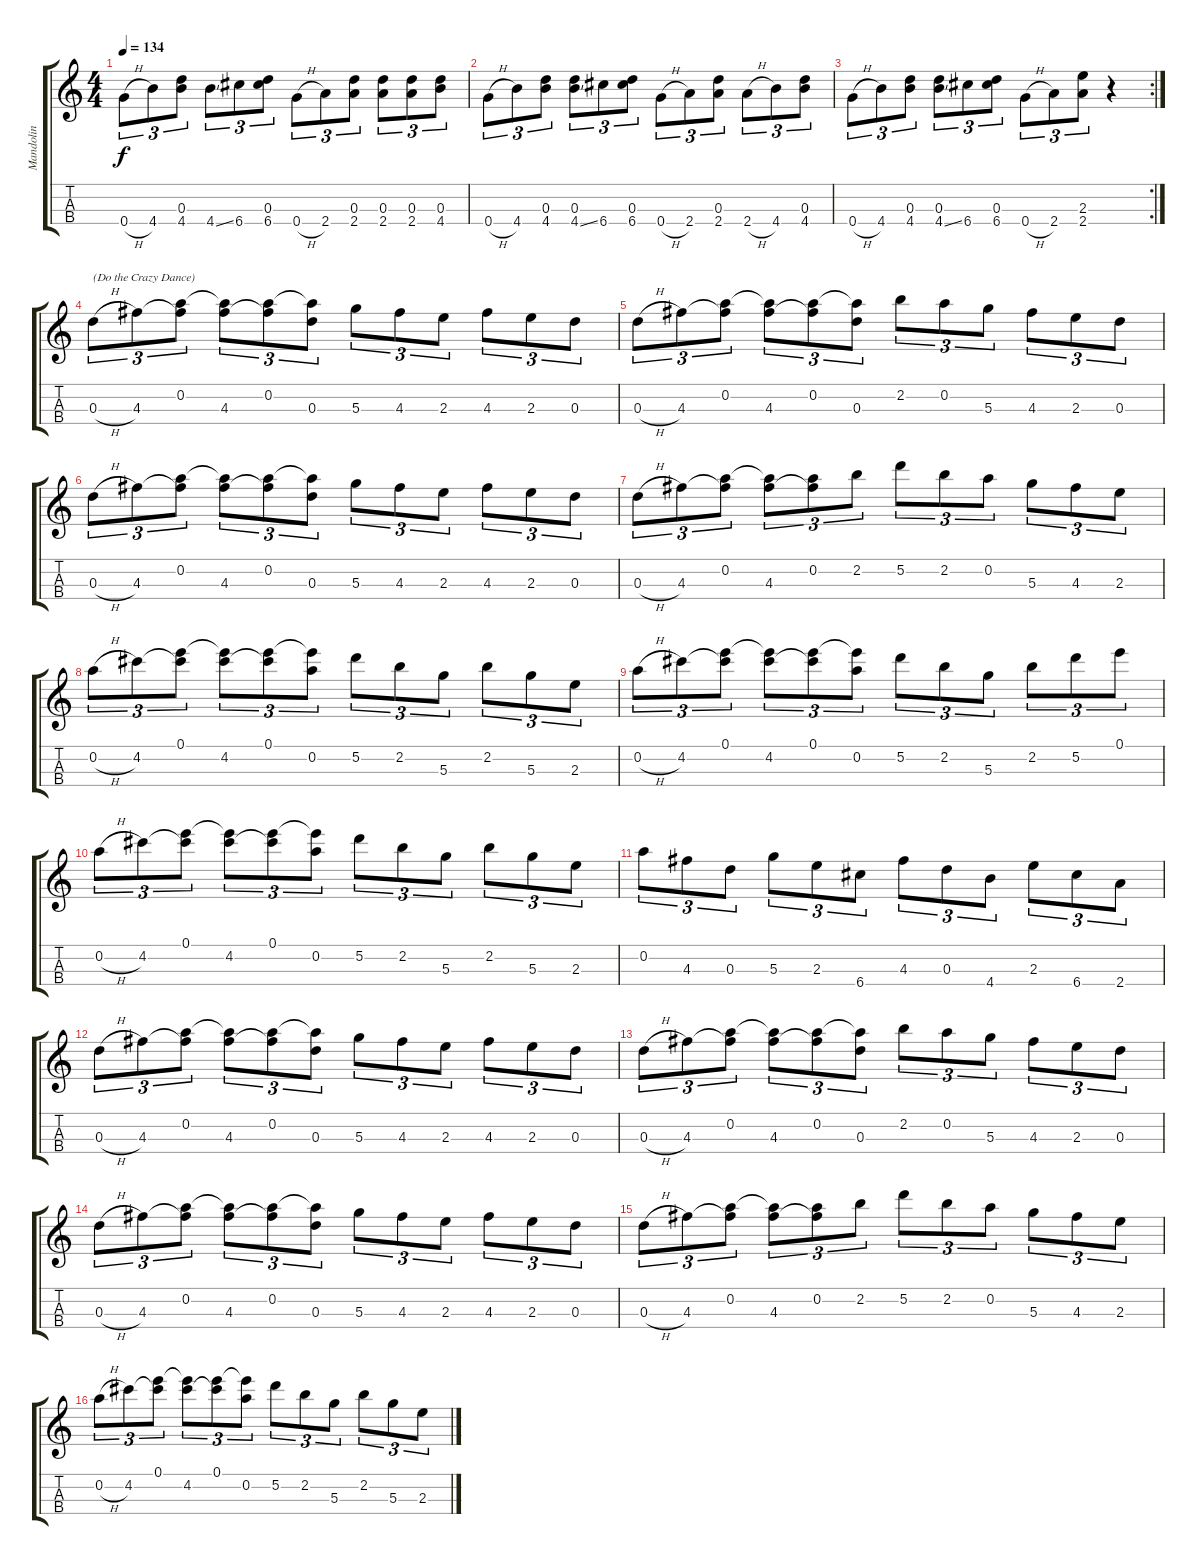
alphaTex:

\track ("Mandolin" "Mandolin") {instrument acousticguitarsteel}
\staff {score tabs}
\tuning (E5 A4 D4 G3) {hide}
\ts (4 4)
\tempo 134
\clef g2
\ks c
0.4{h}.8{tu (3 2) dy f} 4.4.8{tu (3 2)} (0.3 4.4).8{tu (3 2)} 4.4{ss}.8{tu (3 2)} 6.4.8{tu (3 2)} (0.3 6.4).8{tu (3 2)} 0.4{h}.8{tu (3 2)} 2.4.8{tu (3 2)} (0.3 2.4).8{tu (3 2)} (0.3 2.4).8{tu (3 2)} (0.3 2.4).8{tu (3 2)} (0.3 4.4).8{tu (3 2)} |
0.4{h}.8{tu (3 2)} 4.4.8{tu (3 2)} (0.3 4.4).8{tu (3 2)} (0.3 4.4{ss}).8{tu (3 2)} 6.4.8{tu (3 2)} (0.3 6.4).8{tu (3 2)} 0.4{h}.8{tu (3 2)} 2.4.8{tu (3 2)} (0.3 2.4).8{tu (3 2)} 2.4{h}.8{tu (3 2)} 4.4.8{tu (3 2)} (0.3 4.4).8{tu (3 2)} |
\rc 2
0.4{h}.8{tu (3 2)} 4.4.8{tu (3 2)} (0.3 4.4).8{tu (3 2)} (0.3 4.4{ss}).8{tu (3 2)} 6.4.8{tu (3 2)} (0.3 6.4).8{tu (3 2)} 0.4{h}.8{tu (3 2)} 2.4.8{tu (3 2)} (2.3 2.4).8{tu (3 2)} r.4 |
0.3{h}.8{tu (3 2) txt "(Do the Crazy Dance)"} 4.3.8{tu (3 2)} (0.2 4.3{t}).8{tu (3 2)} (0.2{t} 4.3).8{tu (3 2)} (0.2 4.3{t}).8{tu (3 2)} (0.2{t} 0.3).8{tu (3 2)} 5.3.8{tu (3 2)} 4.3.8{tu (3 2)} 2.3.8{tu (3 2)} 4.3.8{tu (3 2)} 2.3.8{tu (3 2)} 0.3.8{tu (3 2)} |
0.3{h}.8{tu (3 2)} 4.3.8{tu (3 2)} (0.2 4.3{t}).8{tu (3 2)} (0.2{t} 4.3).8{tu (3 2)} (0.2 4.3{t}).8{tu (3 2)} (0.2{t} 0.3).8{tu (3 2)} 2.2.8{tu (3 2)} 0.2.8{tu (3 2)} 5.3.8{tu (3 2)} 4.3.8{tu (3 2)} 2.3.8{tu (3 2)} 0.3.8{tu (3 2)} |
0.3{h}.8{tu (3 2)} 4.3.8{tu (3 2)} (0.2 4.3{t}).8{tu (3 2)} (0.2{t} 4.3).8{tu (3 2)} (0.2 4.3{t}).8{tu (3 2)} (0.2{t} 0.3).8{tu (3 2)} 5.3.8{tu (3 2)} 4.3.8{tu (3 2)} 2.3.8{tu (3 2)} 4.3.8{tu (3 2)} 2.3.8{tu (3 2)} 0.3.8{tu (3 2)} |
0.3{h}.8{tu (3 2)} 4.3.8{tu (3 2)} (0.2 4.3{t}).8{tu (3 2)} (0.2{t} 4.3).8{tu (3 2)} (0.2 4.3{t}).8{tu (3 2)} 2.2.8{tu (3 2)} 5.2.8{tu (3 2)} 2.2.8{tu (3 2)} 0.2.8{tu (3 2)} 5.3.8{tu (3 2)} 4.3.8{tu (3 2)} 2.3.8{tu (3 2)} |
0.2{h}.8{tu (3 2)} 4.2.8{tu (3 2)} (0.1 4.2{t}).8{tu (3 2)} (0.1{t} 4.2).8{tu (3 2)} (0.1 4.2{t}).8{tu (3 2)} (0.1{t} 0.2).8{tu (3 2)} 5.2.8{tu (3 2)} 2.2.8{tu (3 2)} 5.3.8{tu (3 2)} 2.2.8{tu (3 2)} 5.3.8{tu (3 2)} 2.3.8{tu (3 2)} |
0.2{h}.8{tu (3 2)} 4.2.8{tu (3 2)} (0.1 4.2{t}).8{tu (3 2)} (0.1{t} 4.2).8{tu (3 2)} (0.1 4.2{t}).8{tu (3 2)} (0.1{t} 0.2).8{tu (3 2)} 5.2.8{tu (3 2)} 2.2.8{tu (3 2)} 5.3.8{tu (3 2)} 2.2.8{tu (3 2)} 5.2.8{tu (3 2)} 0.1.8{tu (3 2)} |
0.2{h}.8{tu (3 2)} 4.2.8{tu (3 2)} (0.1 4.2{t}).8{tu (3 2)} (0.1{t} 4.2).8{tu (3 2)} (0.1 4.2{t}).8{tu (3 2)} (0.1{t} 0.2).8{tu (3 2)} 5.2.8{tu (3 2)} 2.2.8{tu (3 2)} 5.3.8{tu (3 2)} 2.2.8{tu (3 2)} 5.3.8{tu (3 2)} 2.3.8{tu (3 2)} |
0.2.8{tu (3 2)} 4.3.8{tu (3 2)} 0.3.8{tu (3 2)} 5.3.8{tu (3 2)} 2.3.8{tu (3 2)} 6.4.8{tu (3 2)} 4.3.8{tu (3 2)} 0.3.8{tu (3 2)} 4.4.8{tu (3 2)} 2.3.8{tu (3 2)} 6.4.8{tu (3 2)} 2.4.8{tu (3 2)} |
0.3{h}.8{tu (3 2)} 4.3.8{tu (3 2)} (0.2 4.3{t}).8{tu (3 2)} (0.2{t} 4.3).8{tu (3 2)} (0.2 4.3{t}).8{tu (3 2)} (0.2{t} 0.3).8{tu (3 2)} 5.3.8{tu (3 2)} 4.3.8{tu (3 2)} 2.3.8{tu (3 2)} 4.3.8{tu (3 2)} 2.3.8{tu (3 2)} 0.3.8{tu (3 2)} |
0.3{h}.8{tu (3 2)} 4.3.8{tu (3 2)} (0.2 4.3{t}).8{tu (3 2)} (0.2{t} 4.3).8{tu (3 2)} (0.2 4.3{t}).8{tu (3 2)} (0.2{t} 0.3).8{tu (3 2)} 2.2.8{tu (3 2)} 0.2.8{tu (3 2)} 5.3.8{tu (3 2)} 4.3.8{tu (3 2)} 2.3.8{tu (3 2)} 0.3.8{tu (3 2)} |
0.3{h}.8{tu (3 2)} 4.3.8{tu (3 2)} (0.2 4.3{t}).8{tu (3 2)} (0.2{t} 4.3).8{tu (3 2)} (0.2 4.3{t}).8{tu (3 2)} (0.2{t} 0.3).8{tu (3 2)} 5.3.8{tu (3 2)} 4.3.8{tu (3 2)} 2.3.8{tu (3 2)} 4.3.8{tu (3 2)} 2.3.8{tu (3 2)} 0.3.8{tu (3 2)} |
0.3{h}.8{tu (3 2)} 4.3.8{tu (3 2)} (0.2 4.3{t}).8{tu (3 2)} (0.2{t} 4.3).8{tu (3 2)} (0.2 4.3{t}).8{tu (3 2)} 2.2.8{tu (3 2)} 5.2.8{tu (3 2)} 2.2.8{tu (3 2)} 0.2.8{tu (3 2)} 5.3.8{tu (3 2)} 4.3.8{tu (3 2)} 2.3.8{tu (3 2)} |
0.2{h}.8{tu (3 2)} 4.2.8{tu (3 2)} (0.1 4.2{t}).8{tu (3 2)} (0.1{t} 4.2).8{tu (3 2)} (0.1 4.2{t}).8{tu (3 2)} (0.1{t} 0.2).8{tu (3 2)} 5.2.8{tu (3 2)} 2.2.8{tu (3 2)} 5.3.8{tu (3 2)} 2.2.8{tu (3 2)} 5.3.8{tu (3 2)} 2.3.8{tu (3 2)}
